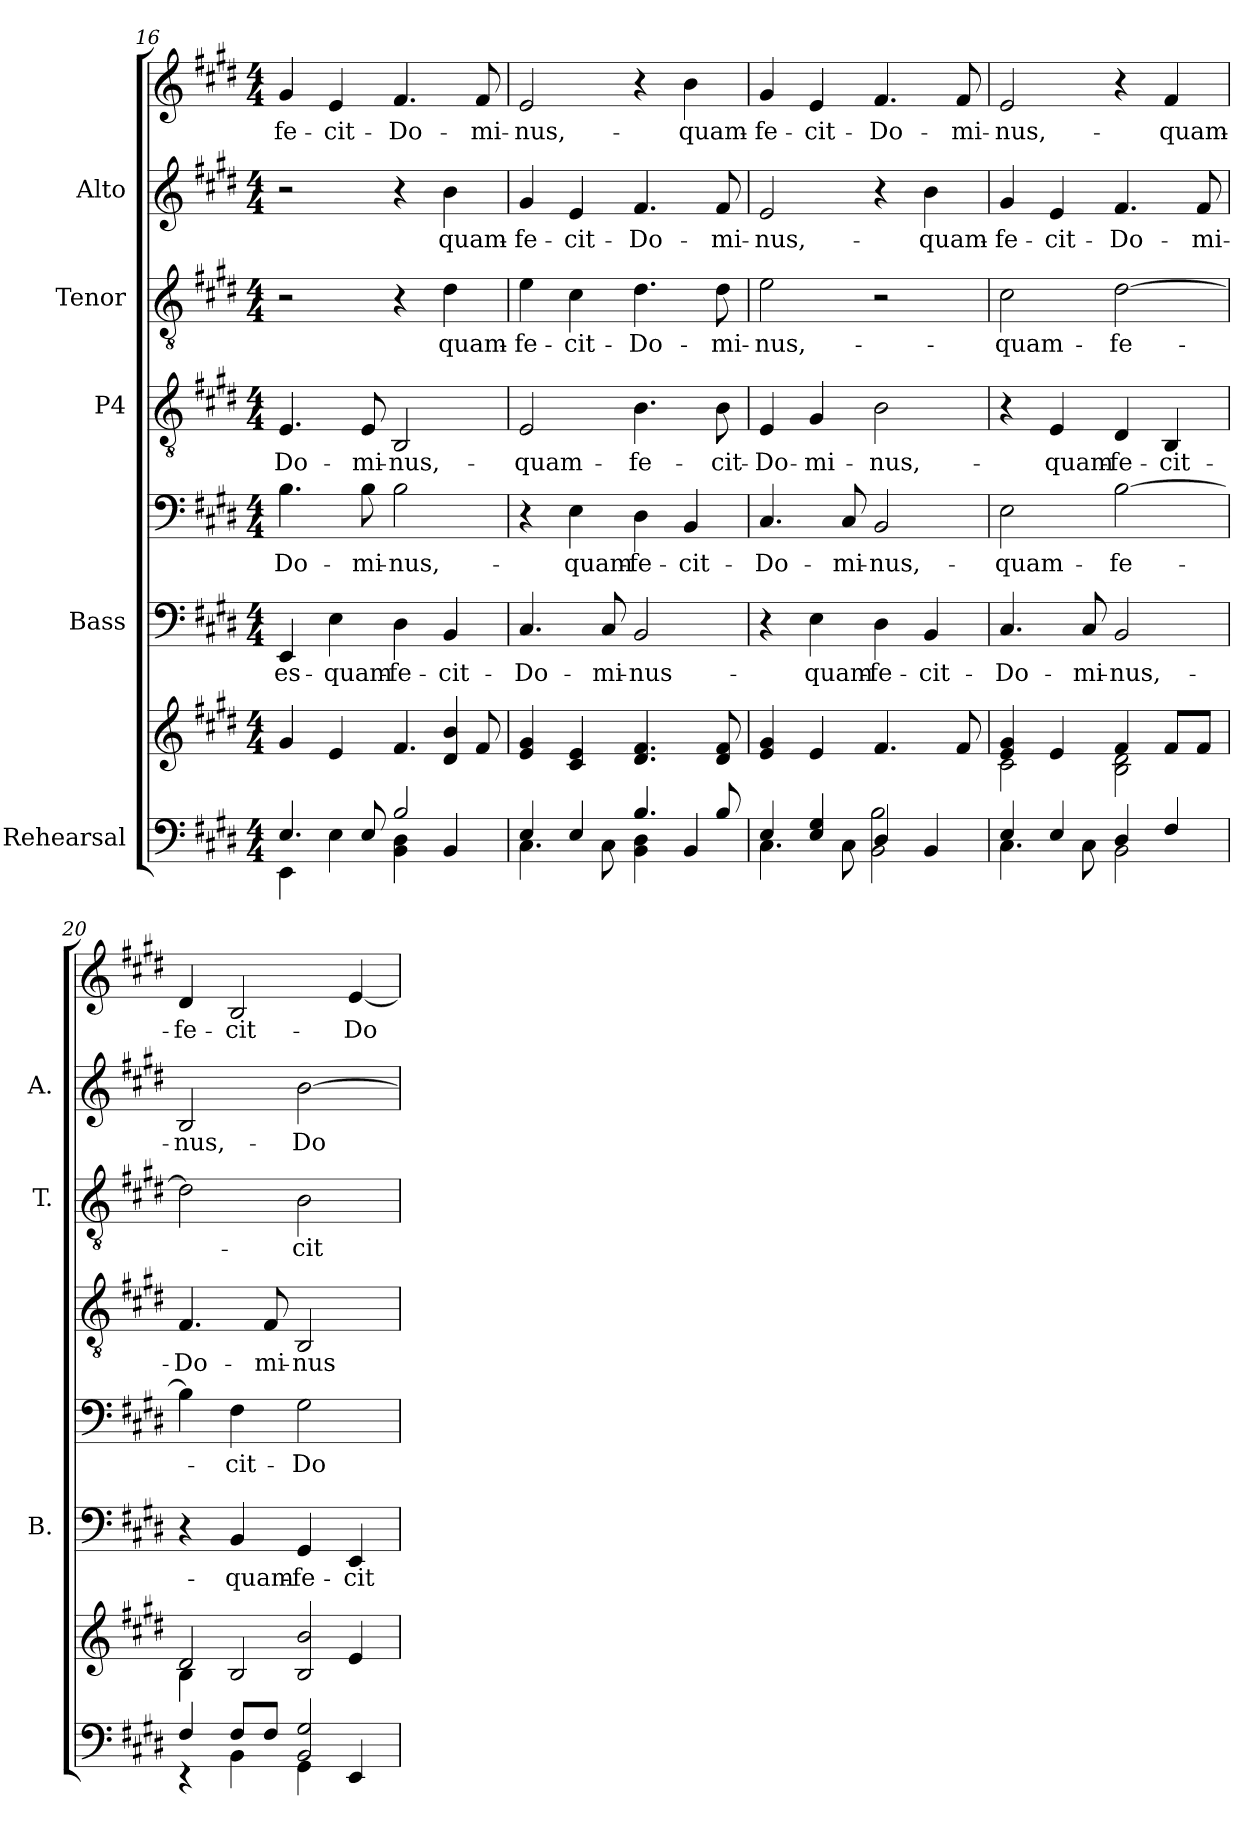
**kern	**kern	**kern	**text	**kern	**text	**kern	**text	**kern	**text	**kern	**text	**kern	**text
*part5	*part5	*part4	*part4	*part4	*part4	*part3	*part3	*part2	*part2	*part1	*part1	*part1	*part1
*staff8	*staff7	*staff6	*staff6	*staff5	*staff5	*staff4	*staff4	*staff3	*staff3	*staff2	*staff2	*staff1	*staff1
*I"Rehearsal	*	*I"Bass	*	*	*	*I"P4	*	*I"Tenor	*	*I"Alto	*	*	*
*	*	*I'B.	*	*	*	*	*	*I'T.	*	*I'A.	*	*	*
*clefF4	*clefG2	*clefF4	*	*clefF4	*	*clefGv2	*	*clefGv2	*	*clefG2	*	*clefG2	*
*	*	*	*	*	*	*ITrd7c12	*	*ITrd7c12	*	*	*	*	*
*k[f#c#g#d#]	*k[f#c#g#d#]	*k[f#c#g#d#]	*	*k[f#c#g#d#]	*	*k[f#c#g#d#]	*	*k[f#c#g#d#]	*	*k[f#c#g#d#]	*	*k[f#c#g#d#]	*
*E:	*E:	*E:	*	*E:	*	*E:	*	*E:	*	*E:	*	*E:	*
*M4/4	*M4/4	*M4/4	*	*M4/4	*	*M4/4	*	*M4/4	*	*M4/4	*	*M4/4	*
=16	=16	=16	=16	=16	=16	=16	=16	=16	=16	=16	=16	=16	=16
*^	*^	*	*	*	*	*	*	*	*	*	*	*	*
!	!	!	!	!	!LO:LY:b	!	!LO:LY:b	!	!LO:LY:b	!	!	!	!	!	!LO:LY:b
4.E/	4EE\	4g#/	2.ryy	4EE/	-es-	4.B\	-Do-	4.EE/	-Do-	2r	.	2r	.	4g#/	-fe-
!	!	!	!	!	!LO:LY:b	!	!	!	!	!	!	!	!	!	!LO:LY:b
.	4E\	4e/	.	4E\	-quam-	.	.	.	.	.	.	.	.	4e/	-cit-
!	!	!	!	!	!	!	!LO:LY:b	!	!LO:LY:b	!	!	!	!	!	!
8E/	.	.	.	.	.	8B\	-mi-	8EE/	-mi-	.	.	.	.	.	.
!	!	!	!	!	!LO:LY:b	!	!LO:LY:b	!	!LO:LY:b	!	!	!	!	!	!LO:LY:b
2B/	4BB\ 4D#\	4.f#/	.	4D#\	-fe-	2B\	-nus,-	2BBB/	-nus,-	4r	.	4r	.	4.f#/	-Do-
!	!	!	!	!	!LO:LY:b	!	!	!	!	!	!LO:LY:b	!	!LO:LY:b	!	!
.	4BB/	.	4d#/ 4b/	4BB/	-cit-	.	.	.	.	4D#\	-quam-	4b\	-quam-	.	.
!	!	!	!	!	!	!	!	!	!	!	!	!	!	!	!LO:LY:b
.	.	8f#/	.	.	.	.	.	.	.	.	.	.	.	8f#/	-mi-
*	*	*v	*v	*	*	*	*	*	*	*	*	*	*	*	*
=17	=17	=17	=17	=17	=17	=17	=17	=17	=17	=17	=17	=17	=17	=17
!	!	!	!	!LO:LY:b	!	!	!	!LO:LY:b	!	!LO:LY:b	!	!LO:LY:b	!	!LO:LY:b
4E/	4.C#\	4e/ 4g#/	4.C#/	-Do-	4r	.	2EE/	-quam-	4E\	-fe-	4g#/	-fe-	2e/	-nus,-
!	!	!	!	!	!	!LO:LY:b	!	!	!	!LO:LY:b	!	!LO:LY:b	!	!
4E/	.	4c#/ 4e/	.	.	4E\	-quam-	.	.	4C#\	-cit-	4e/	-cit-	.	.
!	!	!	!	!LO:LY:b	!	!	!	!	!	!	!	!	!	!
.	8C#\	.	8C#/	-mi-	.	.	.	.	.	.	.	.	.	.
!	!	!	!	!LO:LY:b	!	!LO:LY:b	!	!LO:LY:b	!	!LO:LY:b	!	!LO:LY:b	!	!
4.B/	4BB\ 4D#\	4.d#/ 4.f#/	2BB/	-nus-	4D#\	-fe-	4.BB\	-fe-	4.D#\	-Do-	4.f#/	-Do-	4r	.
!	!	!	!	!	!	!LO:LY:b	!	!	!	!	!	!	!	!LO:LY:b
.	4BB/	.	.	.	4BB/	-cit-	.	.	.	.	.	.	4b\	-quam-
!	!	!	!	!	!	!	!	!LO:LY:b	!	!LO:LY:b	!	!LO:LY:b	!	!
8B/	.	8d#/ 8f#/	.	.	.	.	8BB\	-cit-	8D#\	-mi-	8f#/	-mi-	.	.
=18	=18	=18	=18	=18	=18	=18	=18	=18	=18	=18	=18	=18	=18	=18
!	!	!	!	!	!	!LO:LY:b	!	!LO:LY:b	!	!LO:LY:b	!	!LO:LY:b	!	!LO:LY:b
4E/	4.C#\	4e/ 4g#/	4r	.	4.C#/	-Do-	4EE/	-Do-	2E\	-nus,-	2e/	-nus,-	4g#/	-fe-
!	!	!	!	!LO:LY:b	!	!	!	!LO:LY:b	!	!	!	!	!	!LO:LY:b
4E/ 4G#/	.	4e/	4E\	-quam-	.	.	4GG#/	-mi-	.	.	.	.	4e/	-cit-
!	!	!	!	!	!	!LO:LY:b	!	!	!	!	!	!	!	!
.	8C#\	.	.	.	8C#/	-mi-	.	.	.	.	.	.	.	.
!	!	!	!	!LO:LY:b	!	!LO:LY:b	!	!LO:LY:b	!	!	!	!	!	!LO:LY:b
4D#/	2BB\ 2B\	4.f#/	4D#\	-fe-	2BB/	-nus,-	2BB\	-nus,-	2r	.	4r	.	4.f#/	-Do-
!	!	!	!	!LO:LY:b	!	!	!	!	!	!	!	!LO:LY:b	!	!
4BB/	.	.	4BB/	-cit-	.	.	.	.	.	.	4b\	-quam-	.	.
!	!	!	!	!	!	!	!	!	!	!	!	!	!	!LO:LY:b
.	.	8f#/	.	.	.	.	.	.	.	.	.	.	8f#/	-mi-
!!LO:PB:g=z
=19	=19	=19	=19	=19	=19	=19	=19	=19	=19	=19	=19	=19	=19	=19
*	*	*^	*	*	*	*	*	*	*	*	*	*	*	*
!	!	!	!	!	!LO:LY:b	!	!LO:LY:b	!	!	!	!LO:LY:b	!	!LO:LY:b	!	!LO:LY:b
4E/	4.C#\	4e/ 4g#/	2c#\	4.C#/	-Do-	2E\	-quam-	4r	.	2C#\	-quam-	4g#/	-fe-	2e/	-nus,-
!	!	!	!	!	!	!	!	!	!LO:LY:b	!	!	!	!LO:LY:b	!	!
4E/	.	4e/	.	.	.	.	.	4EE/	-quam-	.	.	4e/	-cit-	.	.
!	!	!	!	!	!LO:LY:b	!	!	!	!	!	!	!	!	!	!
.	8C#\	.	.	8C#/	-mi-	.	.	.	.	.	.	.	.	.	.
!	!	!	!	!	!LO:LY:b	!	!LO:LY:b	!	!LO:LY:b	!	!LO:LY:b	!	!LO:LY:b	!	!
4D#/	2BB\	4f#/	2B\ 2d#\	2BB/	-nus,-	[>2B\	-fe-	4DD#/	-fe-	[>2D#\	-fe-	4.f#/	-Do-	4r	.
!	!	!	!	!	!	!	!	!	!LO:LY:b	!	!	!	!	!	!LO:LY:b
4F#/	.	8f#/L	.	.	.	.	.	4BBB/	-cit-	.	.	.	.	4f#/	-quam-
!	!	!	!	!	!	!	!	!	!	!	!	!	!LO:LY:b	!	!
.	.	8f#/J	.	.	.	.	.	.	.	.	.	8f#/	-mi-	.	.
=20	=20	=20	=20	=20	=20	=20	=20	=20	=20	=20	=20	=20	=20	=20	=20
!	!	!	!	!	!	!	!	!	!LO:LY:b	!	!	!	!LO:LY:b	!	!LO:LY:b
4F#/	4rEE	2d#/	4B\	4r	.	4B\]	.	4.FF#/	-Do-	2D#\]	.	2B/	-nus,-	4d#/	-fe-
!	!	!	!	!	!LO:LY:b	!	!LO:LY:b	!	!	!	!	!	!	!	!LO:LY:b
8F#/L	4BB\	.	2B/	4BB/	-quam-	4F#\	-cit-	.	.	.	.	.	.	2B/	-cit-
!	!	!	!	!	!	!	!	!	!LO:LY:b	!	!	!	!	!	!
8F#/J	.	.	.	.	.	.	.	8FF#/	-mi-	.	.	.	.	.	.
!	!	!	!	!	!LO:LY:b	!	!LO:LY:b	!	!LO:LY:b	!	!LO:LY:b	!	!LO:LY:b	!	!
2BB/ 2G#/	4GG#\	2B/ 2b/	.	4GG#/	-fe-	2G#\	-Do-	2BBB/	-nus-	2BB\	-cit-	[>2b\	-Do-	.	.
!	!	!	!	!	!LO:LY:b	!	!	!	!	!	!	!	!	!	!LO:LY:b
.	4EE/	.	4e/	4EE/	-cit-	.	.	.	.	.	.	.	.	[<4e/	-Do-
*v	*v	*	*	*	*	*	*	*	*	*	*	*	*	*	*
*	*v	*v	*	*	*	*	*	*	*	*	*	*	*	*
=	=	=	=	=	=	=	=	=	=	=	=	=	=
*-	*-	*-	*-	*-	*-	*-	*-	*-	*-	*-	*-	*-	*-
